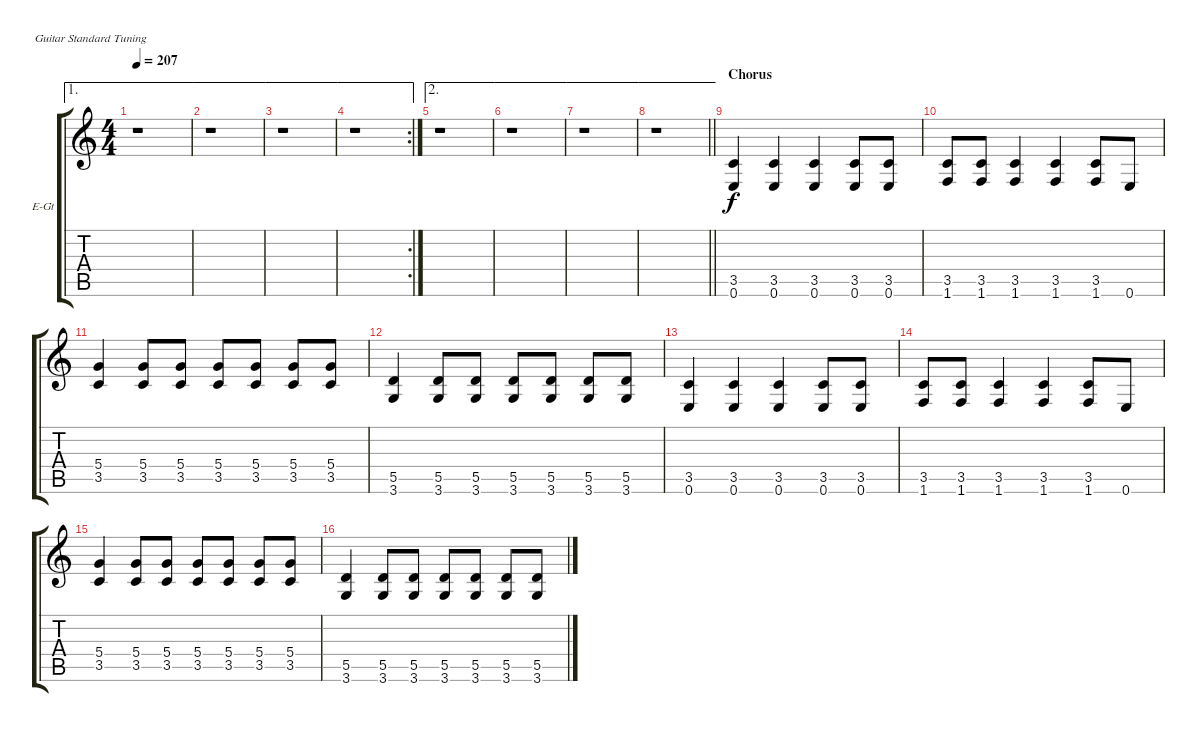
\defaultSystemsLayout 4
\bracketExtendMode groupsimilarinstruments
\firstSystemTrackNameOrientation horizontal
\otherSystemsTrackNameOrientation horizontal
\track ("Guitar 3" "E-Gt") {instrument distortionguitar}
\staff {score tabs}
\tuning (E4 B3 G3 D3 A2 E2)
\ae 1
\ts (4 4)
\tempo 207
\clef g2
\ks c
r.1{dy f} |
\ae 1
r.1 |
\ae 1
r.1 |
\ae 1
\rc 2
r.1 |
\ae 2
r.1 |
\ae 2
r.1 |
\ae 2
r.1 |
\ae 2
\barLineRight lightlight
r.1 |
\section ("" "Chorus")
(3.5 0.6).4 (3.5 0.6).4 (3.5 0.6).4 (3.5 0.6).8 (3.5 0.6).8 |
(3.5 1.6).8 (3.5 1.6).8 (3.5 1.6).4 (3.5 1.6).4 (3.5 1.6).8 0.6.8 |
(3.5 5.4).4 (3.5 5.4).8 (3.5 5.4).8 (3.5 5.4).8 (3.5 5.4).8 (3.5 5.4).8 (3.5 5.4).8 |
(3.6 5.5).4 (3.6 5.5).8 (3.6 5.5).8 (3.6 5.5).8 (3.6 5.5).8 (3.6 5.5).8 (3.6 5.5).8 |
(3.5 0.6).4 (3.5 0.6).4 (3.5 0.6).4 (3.5 0.6).8 (3.5 0.6).8 |
(3.5 1.6).8 (3.5 1.6).8 (3.5 1.6).4 (3.5 1.6).4 (3.5 1.6).8 0.6.8 |
(3.5 5.4).4 (3.5 5.4).8 (3.5 5.4).8 (3.5 5.4).8 (3.5 5.4).8 (3.5 5.4).8 (3.5 5.4).8 |
(3.6 5.5).4 (3.6 5.5).8 (3.6 5.5).8 (3.6 5.5).8 (3.6 5.5).8 (3.6 5.5).8 (3.6 5.5).8
